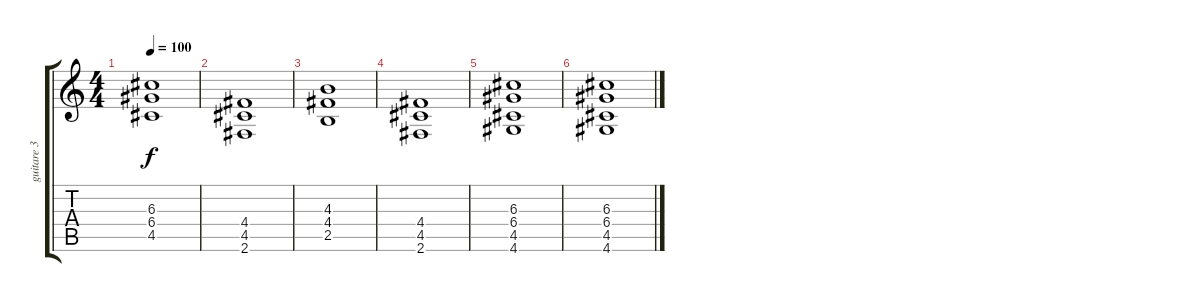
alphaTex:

\track ("guitare 3" "guitare 3") {instrument overdrivenguitar}
\staff {score tabs}
\tuning (E4 B3 G3 D3 A2 E2) {hide}
\ts (4 4)
\tempo 100
\clef g2
\ks c
(6.3 6.4 4.5).1{dy f} |
(4.4 4.5 2.6).1 |
(4.3 4.4 2.5).1 |
(4.4 4.5 2.6).1 |
(6.3 6.4 4.5 4.6).1 |
(6.3 6.4 4.5 4.6).1
